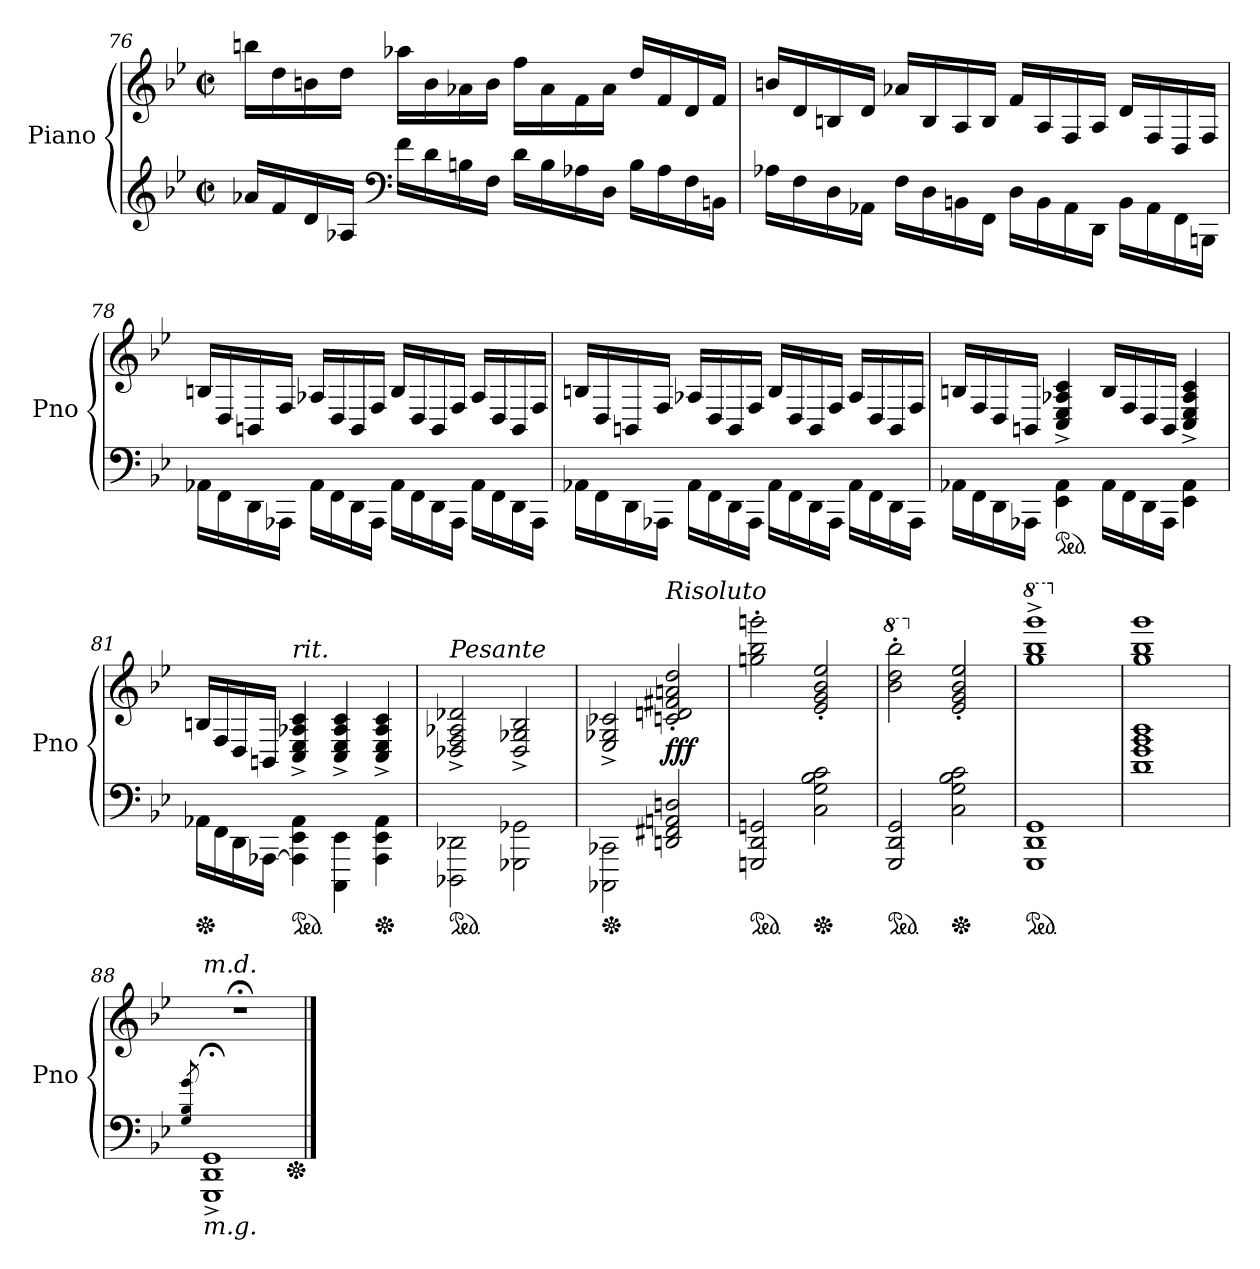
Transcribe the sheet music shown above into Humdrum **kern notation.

**kern	**kern	**dynam
*part2	*part1	*part1
*staff2	*staff1	*staff1
*I"Piano	*I"Piano	*
*I'Pno	*I'Pno	*
*clefG2	*clefG2	*
*k[b-e-]	*k[b-e-]	*
*M2/2	*M2/2	*
*met(c|)	*met(c|)	*
=76	=76	=76
16a-X/LL	16bbn\LL	.
16f/	16dd\	.
16d/	16bn\	.
16A-X/JJ	16dd\JJ	.
*clefF4	*	*
16f\LL	16aa-X\LL	.
16d\	16b\	.
16Bn\	16a-X\	.
16F\JJ	16b\JJ	.
16d\LL	16ff\LL	.
16B\	16a-\	.
16A-X\	16f\	.
16D\JJ	16a-\JJ	.
16B\LL	16dd/LL	.
16A-\	16f/	.
16F\	16d/	.
16BBn\JJ	16f/JJ	.
=77	=77	=77
16A-X\LL	16bn/LL	.
16F\	16d/	.
16D\	16Bn/	.
16AA-X\JJ	16d/JJ	.
16F\LL	16a-X/LL	.
16D\	16B/	.
16BBn\	16A/	.
16FF\JJ	16B/JJ	.
16D\LL	16f/LL	.
16BB\	16A/	.
16AA-\	16F/	.
16DD\JJ	16A/JJ	.
16BB\LL	16d/LL	.
16AA-\	16F/	.
16FF\	16D/	.
16BBBn\JJ	16F/JJ	.
=78	=78	=78
16AA-X\LL	16Bn/LL	.
16FF\	16D/	.
16DD\	16BBn/	.
16AAA-X\JJ	16F/JJ	.
16AA-\LL	16A-X/LL	.
16FF\	16D/	.
16DD\	16BB/	.
16AAA-\JJ	16F/JJ	.
16AA-\LL	16B/LL	.
16FF\	16D/	.
16DD\	16BB/	.
16AAA-\JJ	16F/JJ	.
16AA-\LL	16A-/LL	.
16FF\	16D/	.
16DD\	16BB/	.
16AAA-\JJ	16F/JJ	.
=79	=79	=79
16AA-X\LL	16Bn/LL	.
16FF\	16D/	.
16DD\	16BBn/	.
16AAA-X\JJ	16F/JJ	.
16AA-\LL	16A-X/LL	.
16FF\	16D/	.
16DD\	16BB/	.
16AAA-\JJ	16F/JJ	.
16AA-\LL	16B/LL	.
16FF\	16D/	.
16DD\	16BB/	.
16AAA-\JJ	16F/JJ	.
16AA-\LL	16A-/LL	.
16FF\	16D/	.
16DD\	16BB/	.
16AAA-\JJ	16F/JJ	.
=80	=80	=80
16AA-X\LL	16Bn/LL	.
16FF\	16F/	.
16DD\	16D/	.
16AAA-X\JJ	16BBn/JJ	.
*ped	*	*
4EE-\ 4AA-\	4C^>/ 4E-^>/ 4A-X^>/ 4c^>/	.
16AA-\LL	16B/LL	.
16FF\	16F/	.
16DD\	16D/	.
16AAA-\JJ	16BB/JJ	.
4EE-\ 4AA-\	4C^>/ 4E-^>/ 4A-^>/ 4c^>/	.
=81	=81	=81
*Xped	*	*
16AA-X\LL	16Bn/LL	.
16FF\	16F/	.
16DD\	16D/	.
[16AAA-X\JJ	16BBn/JJ	.
!	!LO:TX:a:i:t=rit.	!
*ped	*	*
4AAA-]\ 4EE-\ 4AA-\	4C^>/ 4E-^>/ 4A-X^>/ 4c^>/	.
4CCC\ 4EE-\	4C^>/ 4E-^>/ 4A-^>/ 4c^>/	.
*Xped	*	*
4AAA-\ 4EE-\ 4AA-\	4C^>/ 4E-^>/ 4A-^>/ 4c^>/	.
=82	=82	=82
!	!LO:TX:a:i:t=Pesante	!
*ped	*	*
2DDD-X\ 2DD-X\	2D-X^>/ 2F^>/ 2A-X^>/ 2d-X^>/	.
2GGG-X\ 2GG-X\	2D-^>/ 2G-X^>/ 2B-^>/	.
=83	=83	=83
*Xped	*	*
2CCC-X\ 2CC-X\	2E-^>/ 2G-X^>/ 2c-X^>/	.
!	!LO:TX:a:i:t=Risoluto	!
2DDn/ 2FF#X/ 2AAn/ 2Dn/	2cn'/ 2dn'/ 2f#X'/ 2an'/ 2dd'/	fff
=84	=84	=84
*ped	*	*
2GGGn/ 2DD/ 2GGn/	2ggn'\ 2bb-'\ 2gggn'\	.
*Xped	*	*
2C\ 2G\ 2B-\ 2c\	2e-'>/ 2g'>/ 2b-'>/ 2ee-'>/	.
=85	=85	=85
*	*8va	*
*ped	*	*
2GGG/ 2DD/ 2GG/	2bb-'\ 2ddd'\ 2bbb-'\	.
*	*X8va	*
*Xped	*	*
2C\ 2G\ 2B-\ 2c\	2e-'>/ 2g'>/ 2b-'>/ 2ee-'>/	.
=86	=86	=86
*	*8va	*
*ped	*	*
1GGG 1DD 1GG	1ggg^ 1bbb-^ 1gggg^	.
=87	=87	=87
*	*X8va	*
1d\ 1g\ 1b-\ 1dd\	1gg/ 1bb-/ 1ggg/	.
=88	=88	=88
8qG/ 8qB-/ 8qg/	.	.
!	!LO:TX:a:i:t=m.d.	!
!LO:TX:b:i:t=m.g.	!	!
1GGG;^ 1DD;^ 1GG;^	1r;<	.
*Xped	*	*
==	==	==
*-	*-	*-
